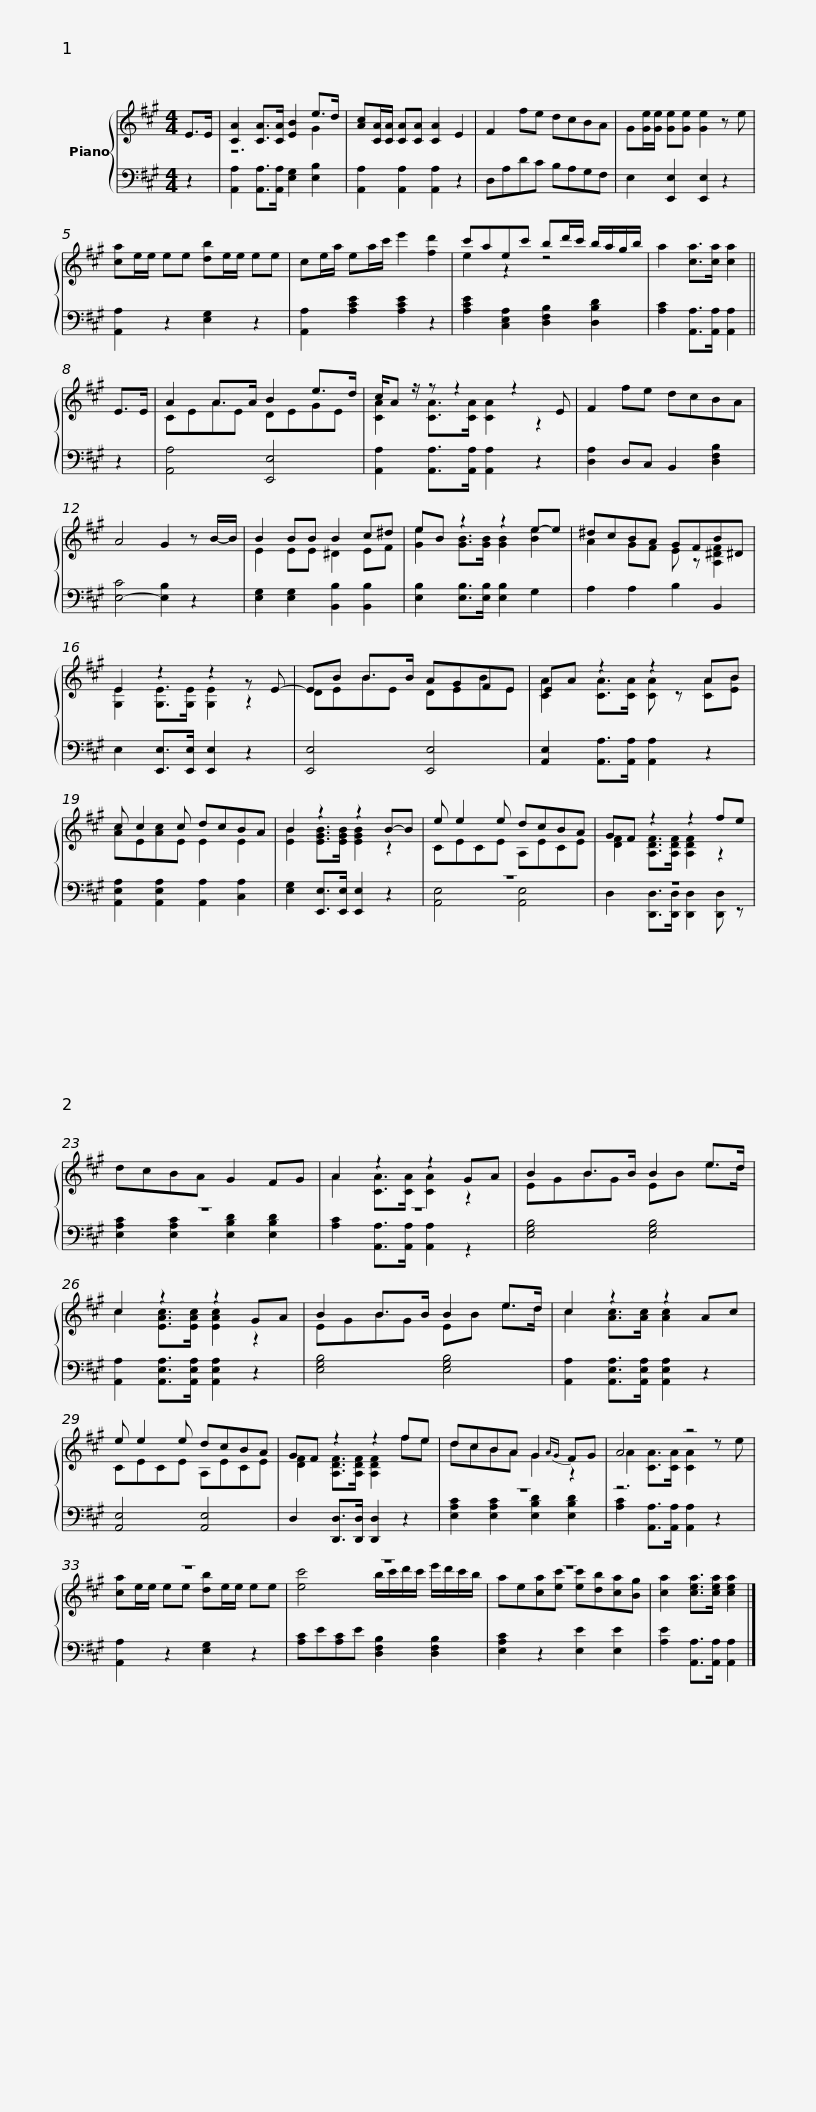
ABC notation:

X:1
%%score { ( 1 3 ) | ( 2 4 ) }
L:1/8
M:4/4
I:linebreak $
K:A
V:1 treble
V:3 treble
V:2 bass
V:4 bass
V:1
 E>E | [CA]2 [CA]>[CA] [EB]2 e>d | [Ac][CA]/[CA]/ [CA][CA] [CA]2 E2 | F2 fe dcBA | G[Ge]/[Ge]/ [Ge][Ge] [Ge]2 z e |$ %5
 [ca]e/e/ ee [db]e/e/ ee | ce/a/ ea/c'/ e'2 [fd']2 | c'aec' bd'/c'/ b/a/g/b/ | a2 [ca]>[ca] [ca]2 ||$ E>E | %10
 A2 A>A B2 e>d | c/A z/ z z2 z2 E | F2 fe dcBA | A4 G2 z B/-B/ |$ B2 BB B2 c^d | %15
 eB z2 z2 e-e | ^dcBA GFB^D | E2 z2 z2 z E- |$ EB B>B AGFE | EA z2 z2 AB | %20
 c c2 c dcBA | B2 z2 z2 B-B |$ e e2 e dcBA | GF z2 z2 fe | dcBA G2 FG | %25
 A2 z2 z2 GA |$ B2 B>B B2 e>d | c2 z2 z2 GA | B2 B>B B2 e>d | c2 z2 z2 Ac |$ %30
 e e2 e dcBA | GF z2 z2 fe | dcBA G2{AG} FG | A4 z4 |$ z8 | %35
 z8 | z8 |$ [ca]2 [cea]>[cea] [cea]2 |] %38
V:2
 z2 | [A,,A,]2 [A,,A,]>[A,,A,] [E,G,]2 [E,B,]2 | [A,,A,]2 [A,,A,]2 [A,,A,]2 z2 | D,A,DC B,A,G,F, | E,2 [E,,E,]2 [E,,E,]2 z2 |$ %5
 [A,,A,]2 z2 [E,G,]2 z2 | [A,,A,]2 [A,CE]2 [A,CE]2 z2 | [A,CE]2 [C,E,A,]2 [D,F,B,]2 [D,B,D]2 | [A,C]2 [A,,A,]>[A,,A,] [A,,A,]2 ||$ z2 | %10
 [A,,A,]4 [E,,E,]4 | [A,,A,]2 [A,,A,]>[A,,A,] [A,,A,]2 z2 | [D,A,]2 D,C, B,,2 [D,F,B,]2 | [E,-C]4 [E,B,]2 z2 |$ [E,G,]2 [E,G,]2 [B,,B,]2 [B,,B,]2 | %15
 [E,B,]2 [E,B,]>[E,B,] [E,B,]2 G,2 | A,2 A,2 B,2 B,,2 | E,2 [E,,E,]>[E,,E,] [E,,E,]2 z2 |$ [E,,E,]4 [E,,E,]4 | [A,,E,]2 [A,,A,]>[A,,A,] [A,,A,]2 z2 | %20
 [A,,E,A,]2 [A,,E,A,]2 [A,,A,]2 [C,A,]2 | [E,G,]2 [E,,E,]>[E,,E,] [E,,E,]2 z2 |$ z8 | z8 | z8 | %25
 z8 |$ [E,G,B,]4 [E,G,B,]4 | [A,,A,]2 [A,,E,A,]>[A,,E,A,] [A,,E,A,]2 z2 | [E,G,B,]4 [E,G,B,]4 | [A,,A,]2 [A,,E,A,]>[A,,E,A,] [A,,E,A,]2 z2 |$ %30
 [A,,E,]4 [A,,E,]4 | D,2 [D,,D,]>[D,,D,] [D,,D,]2 z2 | z8 | z6 z2 |$ [A,,A,]2 z2 [E,G,]2 z2 | %35
 [A,C]E[A,C]E [D,F,B,]2 [D,F,B,]2 | [E,A,C]2 z2 [E,E]2 [E,E]2 |$ [A,E]2 [A,,A,]>[A,,A,] [A,,A,]2 |] %38
V:3
 x2 | z6 G2 | x8 | x8 | x8 |$ %5
 x8 | x8 | e2 z2 z4 | x6 ||$ x2 | %10
 CEAE DEGE | [CA]2 [CA]>[CA] [CA]2 z2 | x8 | x8 |$ E2 EE ^D2 EF | %15
 [Ge]2 [GB]>[GB] [GB]2 [Be]2 | A2 GF E z [A,^DF]2 | [G,E]2 [G,E]>[G,E] [G,E]2 z2 |$ DEBE DEBE | [CA]2 [CA]>[CA] [CA] z [CA][EB] | %20
 [Ac]E[Ac]E E2 E2 | [EB]2 [EGB]>[EGB] [EGB]2 z2 |$ CECE A,ECE | [DF]2 [A,DF]>[A,DF] [A,DF]2 z2 | x8 | %25
 A2 [CA]>[CA] [CA]2 z2 |$ EGBG EB e>d | c2 [EAc]>[EAc] [EAc]2 z2 | EGBG EB e>d | c2 [Ac]>[Ac] [Ac]2 x2 |$ %30
 CECE A,ECE | [DF]2 [A,DF]>[A,DF] [A,DF]2 fe | dcBA G2 z2 | A2 [CA]>[CA] [CA]2 z e |$ [ca]e/e/ ee [db]e/e/ ee | %35
 [ec']4 b/c'/d'/c'/ e'/d'/c'/b/ | ae[ca][ec'] [ec'][db][ca][Bg] |$ x6 |] %38
V:4
 x2 | x8 | x8 | x8 | x8 |$ %5
 x8 | x8 | x8 | x6 ||$ x2 | %10
 x8 | x8 | x8 | x8 |$ x8 | %15
 x8 | x8 | x8 |$ x8 | x8 | %20
 x8 | x8 |$ [A,,E,]4 [A,,E,]4 | D,2 [D,,D,]>[D,,D,] [D,,D,]2 [D,,D,] z | [E,A,C]2 [E,A,C]2 [E,B,D]2 [E,B,D]2 | %25
 [A,C]2 [A,,A,]>[A,,A,] [A,,A,]2 z2 |$ x8 | x8 | x8 | x8 |$ %30
 x8 | x8 | [E,A,C]2 [E,A,C]2 [E,B,D]2 [E,B,D]2 | [A,C]2 [A,,A,]>[A,,A,] [A,,A,]2 x2 |$ x8 | %35
 x8 | x8 |$ x6 |] %38
